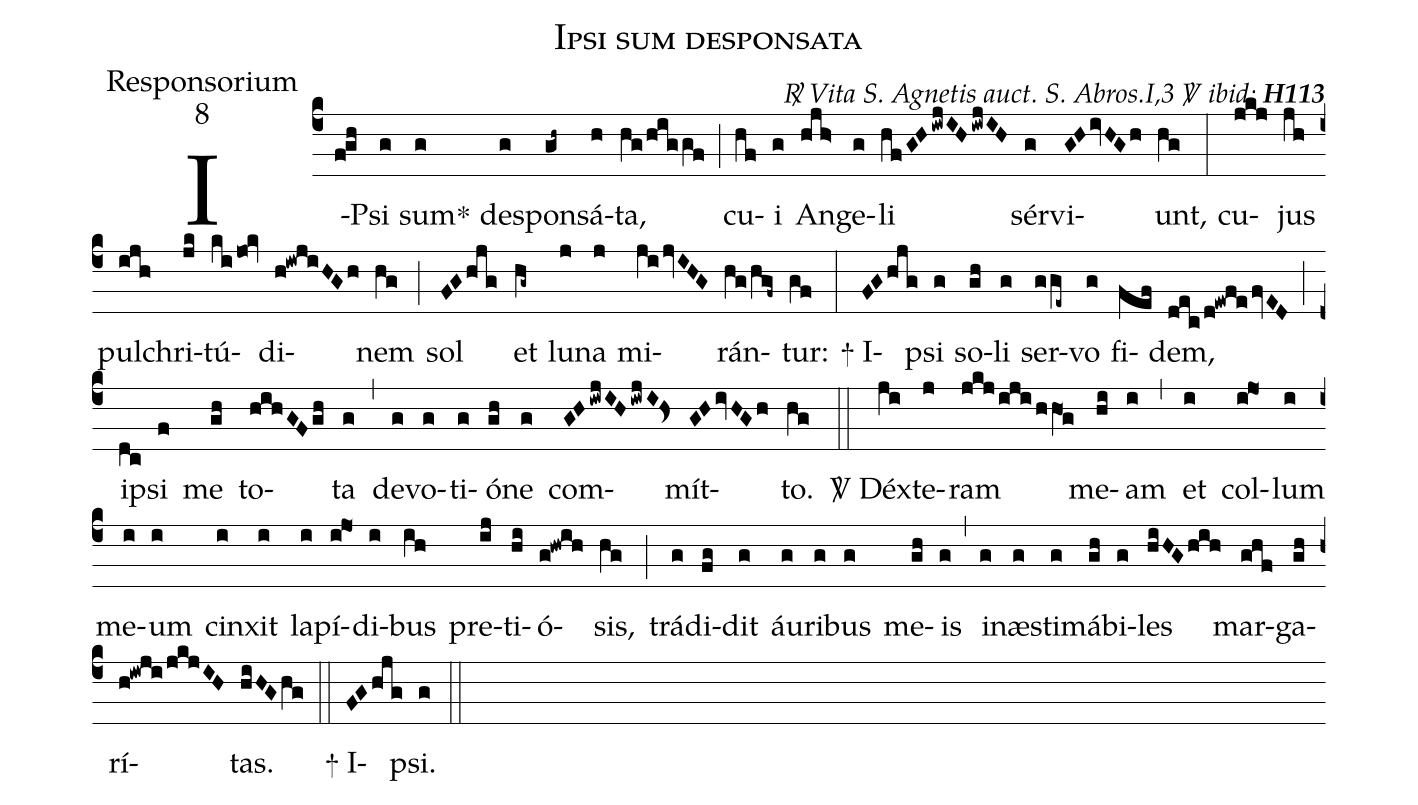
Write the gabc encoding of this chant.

name:Ipsi sum desponsata;
office-part:Responsorium;
mode:8;
commentary:{\itshape\mdseries \Rbar\ Vita S.\ Agnetis auct.\ S.\ Abros.I,3 \Vbar\ ibid;\/}  {\bfseries H113};
%%
(c4) I(fgh)Psi(g) sum<sp>*</sp>(g)
de(g)spon(gh~)sá(h)ta,(hg/higgf) (;)
cu(hf)i(g) An(hjh>)ge(g)li(hfGHiwjIHiwjIH) sér(g)vi(GHivHGh)unt,(hg) (:)
cu(jkj)jus(jh) pul(ijh)chri(jk)tú(ki/jo0!kv)di(h!iwjiHGh)nem(hg) (;)
sol(FGhjg) et(hg~) lu(j)na(j) mi(jijvIHG)rán(hg/hgf~)tur:(gf) (:)
<sp>+</sp> I(FGhjg)psi(g) so(gh)li(g) ser(gge~)vo(g) fi(fef)dem,(dec/d!ewfefvED) (;)
i(dc)psi(f) me(gh) to(hihGFgh)ta(g) (,)
de(g)vo(g)ti(g)ó(gh)ne(g) com(GHiwjIHiwjI!Hs<)mít(GHivHGh)to.(hg) (::)
<sp>V/</sp> Déx(ji)te(j)ram(jkj/iji/hhO1g) me(hi)am(i) (,)
et(i) col(i!jo1)lum(i) me(i)um(i) cin(i)xit(i) la(i)pí(i!jo1)di(i)bus(ih) pre(ij)ti(hi)ó(g!hwih)sis,(hg) (;)
trá(g)di(fg)dit(g) áu(g)ri(g)bus(g) me(gh)is(g) (,)
in(g)æ(g)sti(g)má(gh)bi(g)les(hiHGhih) mar(ghf)ga(gh)rí(h!iwji/jkjIH)tas.(hiHGhg) (::)
<sp>+</sp> I(FGhjg)psi.(g) (::)
